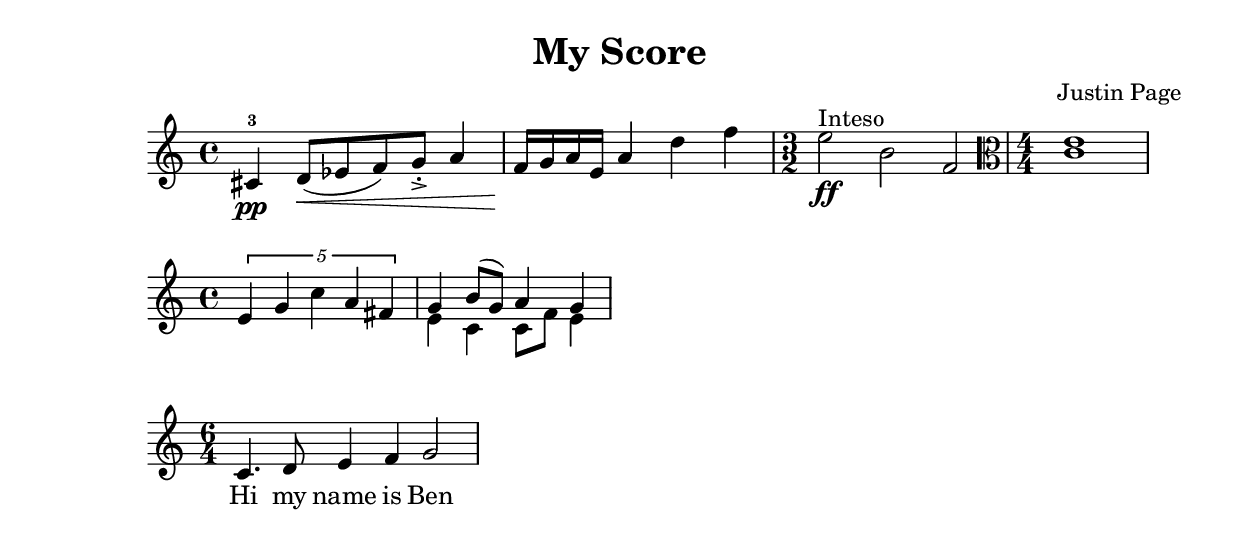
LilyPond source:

\version "2.20.0"

% This is my first score

\header {
  title = "My Score"
  composer = "Justin Page"
}

\language "english"

\relative c'
{
  cs4\pp-3 d8\<([ef f) g->-.] a4 | %m1
  f16\! g a e a4 d f | %m2
  \time 3/2
  e2\ff^"Inteso" b f | %m3
  \clef alto
  \numericTimeSignature \time 4/4
  <c e>1  | %m4
}

\relative c'
{
  \tuplet 5/4 { e4 g c a fs } | %m1
  % Voice "1"		Voice "2"
  << {g4 b8(g) a4 g} \\ {e4 c c8 f e4} >> | %m2
}

<<
\relative c'
{ \time 6/4
  c4. d8 e4 f g2 }
\addlyrics { Hi my name is Ben }
>>